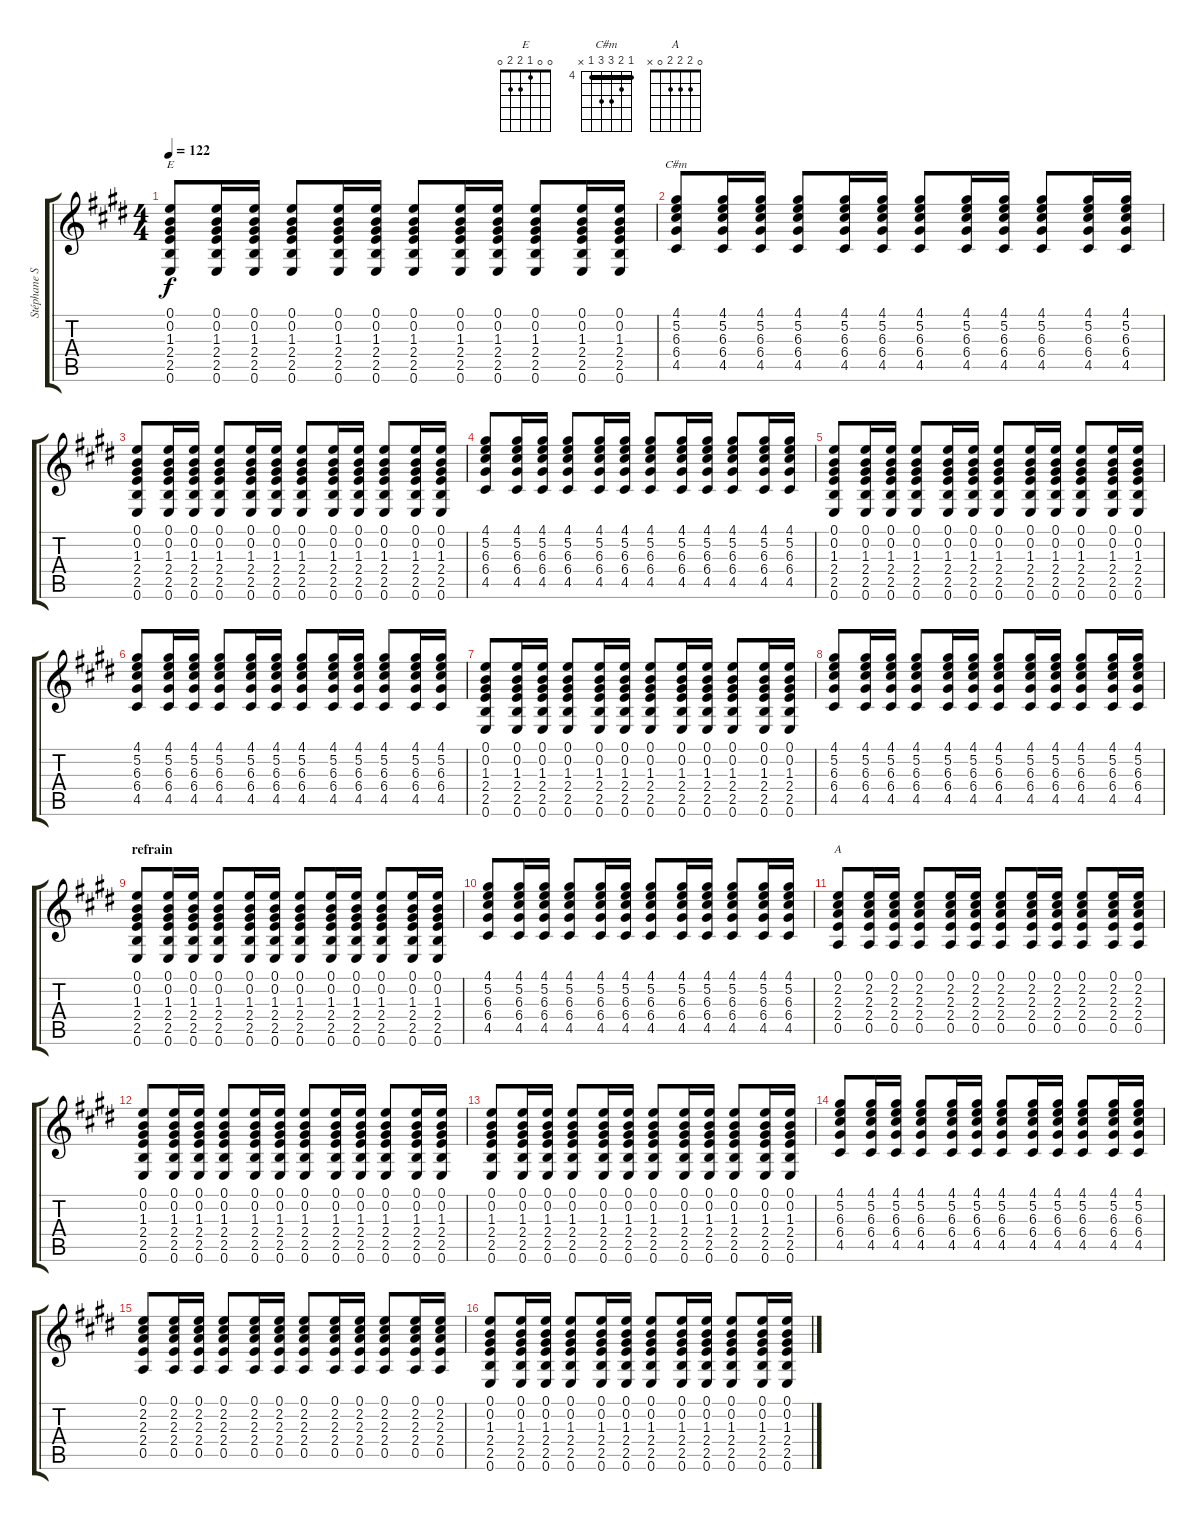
\track ("Stéphane Sirkis (guitare rythmique)" "Stéphane S") {instrument electricguitarmuted}
\staff {score tabs}
\tuning (E4 B3 G3 D3 A2 E2) {hide}
\chord ("E" 0 0 1 2 2 0)
\chord ("C#m" 4 5 6 6 4 x) {firstfret 4 barre 4}
\chord ("A" 0 2 2 2 0 x)
\ts (4 4)
\tempo 122
\clef g2
\ks e
(0.1 0.2 1.3 2.4 2.5 0.6).8{ch "E" dy f volume 10} (0.1 0.2 1.3 2.4 2.5 0.6).16 (0.1 0.2 1.3 2.4 2.5 0.6).16 (0.1 0.2 1.3 2.4 2.5 0.6).8 (0.1 0.2 1.3 2.4 2.5 0.6).16 (0.1 0.2 1.3 2.4 2.5 0.6).16 (0.1 0.2 1.3 2.4 2.5 0.6).8 (0.1 0.2 1.3 2.4 2.5 0.6).16 (0.1 0.2 1.3 2.4 2.5 0.6).16 (0.1 0.2 1.3 2.4 2.5 0.6).8 (0.1 0.2 1.3 2.4 2.5 0.6).16 (0.1 0.2 1.3 2.4 2.5 0.6).16 |
(4.1 5.2 6.3 6.4 4.5).8{ch "C#m"} (4.1 5.2 6.3 6.4 4.5).16 (4.1 5.2 6.3 6.4 4.5).16 (4.1 5.2 6.3 6.4 4.5).8 (4.1 5.2 6.3 6.4 4.5).16 (4.1 5.2 6.3 6.4 4.5).16 (4.1 5.2 6.3 6.4 4.5).8 (4.1 5.2 6.3 6.4 4.5).16 (4.1 5.2 6.3 6.4 4.5).16 (4.1 5.2 6.3 6.4 4.5).8 (4.1 5.2 6.3 6.4 4.5).16 (4.1 5.2 6.3 6.4 4.5).16 |
(0.1 0.2 1.3 2.4 2.5 0.6).8 (0.1 0.2 1.3 2.4 2.5 0.6).16 (0.1 0.2 1.3 2.4 2.5 0.6).16 (0.1 0.2 1.3 2.4 2.5 0.6).8 (0.1 0.2 1.3 2.4 2.5 0.6).16 (0.1 0.2 1.3 2.4 2.5 0.6).16 (0.1 0.2 1.3 2.4 2.5 0.6).8 (0.1 0.2 1.3 2.4 2.5 0.6).16 (0.1 0.2 1.3 2.4 2.5 0.6).16 (0.1 0.2 1.3 2.4 2.5 0.6).8 (0.1 0.2 1.3 2.4 2.5 0.6).16 (0.1 0.2 1.3 2.4 2.5 0.6).16 |
(4.1 5.2 6.3 6.4 4.5).8 (4.1 5.2 6.3 6.4 4.5).16 (4.1 5.2 6.3 6.4 4.5).16 (4.1 5.2 6.3 6.4 4.5).8 (4.1 5.2 6.3 6.4 4.5).16 (4.1 5.2 6.3 6.4 4.5).16 (4.1 5.2 6.3 6.4 4.5).8 (4.1 5.2 6.3 6.4 4.5).16 (4.1 5.2 6.3 6.4 4.5).16 (4.1 5.2 6.3 6.4 4.5).8 (4.1 5.2 6.3 6.4 4.5).16 (4.1 5.2 6.3 6.4 4.5).16 |
(0.1 0.2 1.3 2.4 2.5 0.6).8 (0.1 0.2 1.3 2.4 2.5 0.6).16 (0.1 0.2 1.3 2.4 2.5 0.6).16 (0.1 0.2 1.3 2.4 2.5 0.6).8 (0.1 0.2 1.3 2.4 2.5 0.6).16 (0.1 0.2 1.3 2.4 2.5 0.6).16 (0.1 0.2 1.3 2.4 2.5 0.6).8 (0.1 0.2 1.3 2.4 2.5 0.6).16 (0.1 0.2 1.3 2.4 2.5 0.6).16 (0.1 0.2 1.3 2.4 2.5 0.6).8 (0.1 0.2 1.3 2.4 2.5 0.6).16 (0.1 0.2 1.3 2.4 2.5 0.6).16 |
(4.1 5.2 6.3 6.4 4.5).8 (4.1 5.2 6.3 6.4 4.5).16 (4.1 5.2 6.3 6.4 4.5).16 (4.1 5.2 6.3 6.4 4.5).8 (4.1 5.2 6.3 6.4 4.5).16 (4.1 5.2 6.3 6.4 4.5).16 (4.1 5.2 6.3 6.4 4.5).8 (4.1 5.2 6.3 6.4 4.5).16 (4.1 5.2 6.3 6.4 4.5).16 (4.1 5.2 6.3 6.4 4.5).8 (4.1 5.2 6.3 6.4 4.5).16 (4.1 5.2 6.3 6.4 4.5).16 |
(0.1 0.2 1.3 2.4 2.5 0.6).8 (0.1 0.2 1.3 2.4 2.5 0.6).16 (0.1 0.2 1.3 2.4 2.5 0.6).16 (0.1 0.2 1.3 2.4 2.5 0.6).8 (0.1 0.2 1.3 2.4 2.5 0.6).16 (0.1 0.2 1.3 2.4 2.5 0.6).16 (0.1 0.2 1.3 2.4 2.5 0.6).8 (0.1 0.2 1.3 2.4 2.5 0.6).16 (0.1 0.2 1.3 2.4 2.5 0.6).16 (0.1 0.2 1.3 2.4 2.5 0.6).8 (0.1 0.2 1.3 2.4 2.5 0.6).16 (0.1 0.2 1.3 2.4 2.5 0.6).16 |
(4.1 5.2 6.3 6.4 4.5).8 (4.1 5.2 6.3 6.4 4.5).16 (4.1 5.2 6.3 6.4 4.5).16 (4.1 5.2 6.3 6.4 4.5).8 (4.1 5.2 6.3 6.4 4.5).16 (4.1 5.2 6.3 6.4 4.5).16 (4.1 5.2 6.3 6.4 4.5).8 (4.1 5.2 6.3 6.4 4.5).16 (4.1 5.2 6.3 6.4 4.5).16 (4.1 5.2 6.3 6.4 4.5).8 (4.1 5.2 6.3 6.4 4.5).16 (4.1 5.2 6.3 6.4 4.5).16 |
\section ("" "refrain")
(0.1 0.2 1.3 2.4 2.5 0.6).8{volume 10} (0.1 0.2 1.3 2.4 2.5 0.6).16 (0.1 0.2 1.3 2.4 2.5 0.6).16 (0.1 0.2 1.3 2.4 2.5 0.6).8 (0.1 0.2 1.3 2.4 2.5 0.6).16 (0.1 0.2 1.3 2.4 2.5 0.6).16 (0.1 0.2 1.3 2.4 2.5 0.6).8 (0.1 0.2 1.3 2.4 2.5 0.6).16 (0.1 0.2 1.3 2.4 2.5 0.6).16 (0.1 0.2 1.3 2.4 2.5 0.6).8 (0.1 0.2 1.3 2.4 2.5 0.6).16 (0.1 0.2 1.3 2.4 2.5 0.6).16 |
(4.1 5.2 6.3 6.4 4.5).8 (4.1 5.2 6.3 6.4 4.5).16 (4.1 5.2 6.3 6.4 4.5).16 (4.1 5.2 6.3 6.4 4.5).8 (4.1 5.2 6.3 6.4 4.5).16 (4.1 5.2 6.3 6.4 4.5).16 (4.1 5.2 6.3 6.4 4.5).8 (4.1 5.2 6.3 6.4 4.5).16 (4.1 5.2 6.3 6.4 4.5).16 (4.1 5.2 6.3 6.4 4.5).8 (4.1 5.2 6.3 6.4 4.5).16 (4.1 5.2 6.3 6.4 4.5).16 |
(0.1 2.2 2.3 2.4 0.5).8{ch "A"} (0.1 2.2 2.3 2.4 0.5).16 (0.1 2.2 2.3 2.4 0.5).16 (0.1 2.2 2.3 2.4 0.5).8 (0.1 2.2 2.3 2.4 0.5).16 (0.1 2.2 2.3 2.4 0.5).16 (0.1 2.2 2.3 2.4 0.5).8 (0.1 2.2 2.3 2.4 0.5).16 (0.1 2.2 2.3 2.4 0.5).16 (0.1 2.2 2.3 2.4 0.5).8 (0.1 2.2 2.3 2.4 0.5).16 (0.1 2.2 2.3 2.4 0.5).16 |
(0.1 0.2 1.3 2.4 2.5 0.6).8 (0.1 0.2 1.3 2.4 2.5 0.6).16 (0.1 0.2 1.3 2.4 2.5 0.6).16 (0.1 0.2 1.3 2.4 2.5 0.6).8 (0.1 0.2 1.3 2.4 2.5 0.6).16 (0.1 0.2 1.3 2.4 2.5 0.6).16 (0.1 0.2 1.3 2.4 2.5 0.6).8 (0.1 0.2 1.3 2.4 2.5 0.6).16 (0.1 0.2 1.3 2.4 2.5 0.6).16 (0.1 0.2 1.3 2.4 2.5 0.6).8 (0.1 0.2 1.3 2.4 2.5 0.6).16 (0.1 0.2 1.3 2.4 2.5 0.6).16 |
(0.1 0.2 1.3 2.4 2.5 0.6).8 (0.1 0.2 1.3 2.4 2.5 0.6).16 (0.1 0.2 1.3 2.4 2.5 0.6).16 (0.1 0.2 1.3 2.4 2.5 0.6).8 (0.1 0.2 1.3 2.4 2.5 0.6).16 (0.1 0.2 1.3 2.4 2.5 0.6).16 (0.1 0.2 1.3 2.4 2.5 0.6).8 (0.1 0.2 1.3 2.4 2.5 0.6).16 (0.1 0.2 1.3 2.4 2.5 0.6).16 (0.1 0.2 1.3 2.4 2.5 0.6).8 (0.1 0.2 1.3 2.4 2.5 0.6).16 (0.1 0.2 1.3 2.4 2.5 0.6).16 |
(4.1 5.2 6.3 6.4 4.5).8 (4.1 5.2 6.3 6.4 4.5).16 (4.1 5.2 6.3 6.4 4.5).16 (4.1 5.2 6.3 6.4 4.5).8 (4.1 5.2 6.3 6.4 4.5).16 (4.1 5.2 6.3 6.4 4.5).16 (4.1 5.2 6.3 6.4 4.5).8 (4.1 5.2 6.3 6.4 4.5).16 (4.1 5.2 6.3 6.4 4.5).16 (4.1 5.2 6.3 6.4 4.5).8 (4.1 5.2 6.3 6.4 4.5).16 (4.1 5.2 6.3 6.4 4.5).16 |
(0.1 2.2 2.3 2.4 0.5).8 (0.1 2.2 2.3 2.4 0.5).16 (0.1 2.2 2.3 2.4 0.5).16 (0.1 2.2 2.3 2.4 0.5).8 (0.1 2.2 2.3 2.4 0.5).16 (0.1 2.2 2.3 2.4 0.5).16 (0.1 2.2 2.3 2.4 0.5).8 (0.1 2.2 2.3 2.4 0.5).16 (0.1 2.2 2.3 2.4 0.5).16 (0.1 2.2 2.3 2.4 0.5).8 (0.1 2.2 2.3 2.4 0.5).16 (0.1 2.2 2.3 2.4 0.5).16 |
(0.1 0.2 1.3 2.4 2.5 0.6).8 (0.1 0.2 1.3 2.4 2.5 0.6).16 (0.1 0.2 1.3 2.4 2.5 0.6).16 (0.1 0.2 1.3 2.4 2.5 0.6).8 (0.1 0.2 1.3 2.4 2.5 0.6).16 (0.1 0.2 1.3 2.4 2.5 0.6).16 (0.1 0.2 1.3 2.4 2.5 0.6).8 (0.1 0.2 1.3 2.4 2.5 0.6).16 (0.1 0.2 1.3 2.4 2.5 0.6).16 (0.1 0.2 1.3 2.4 2.5 0.6).8 (0.1 0.2 1.3 2.4 2.5 0.6).16 (0.1 0.2 1.3 2.4 2.5 0.6).16
